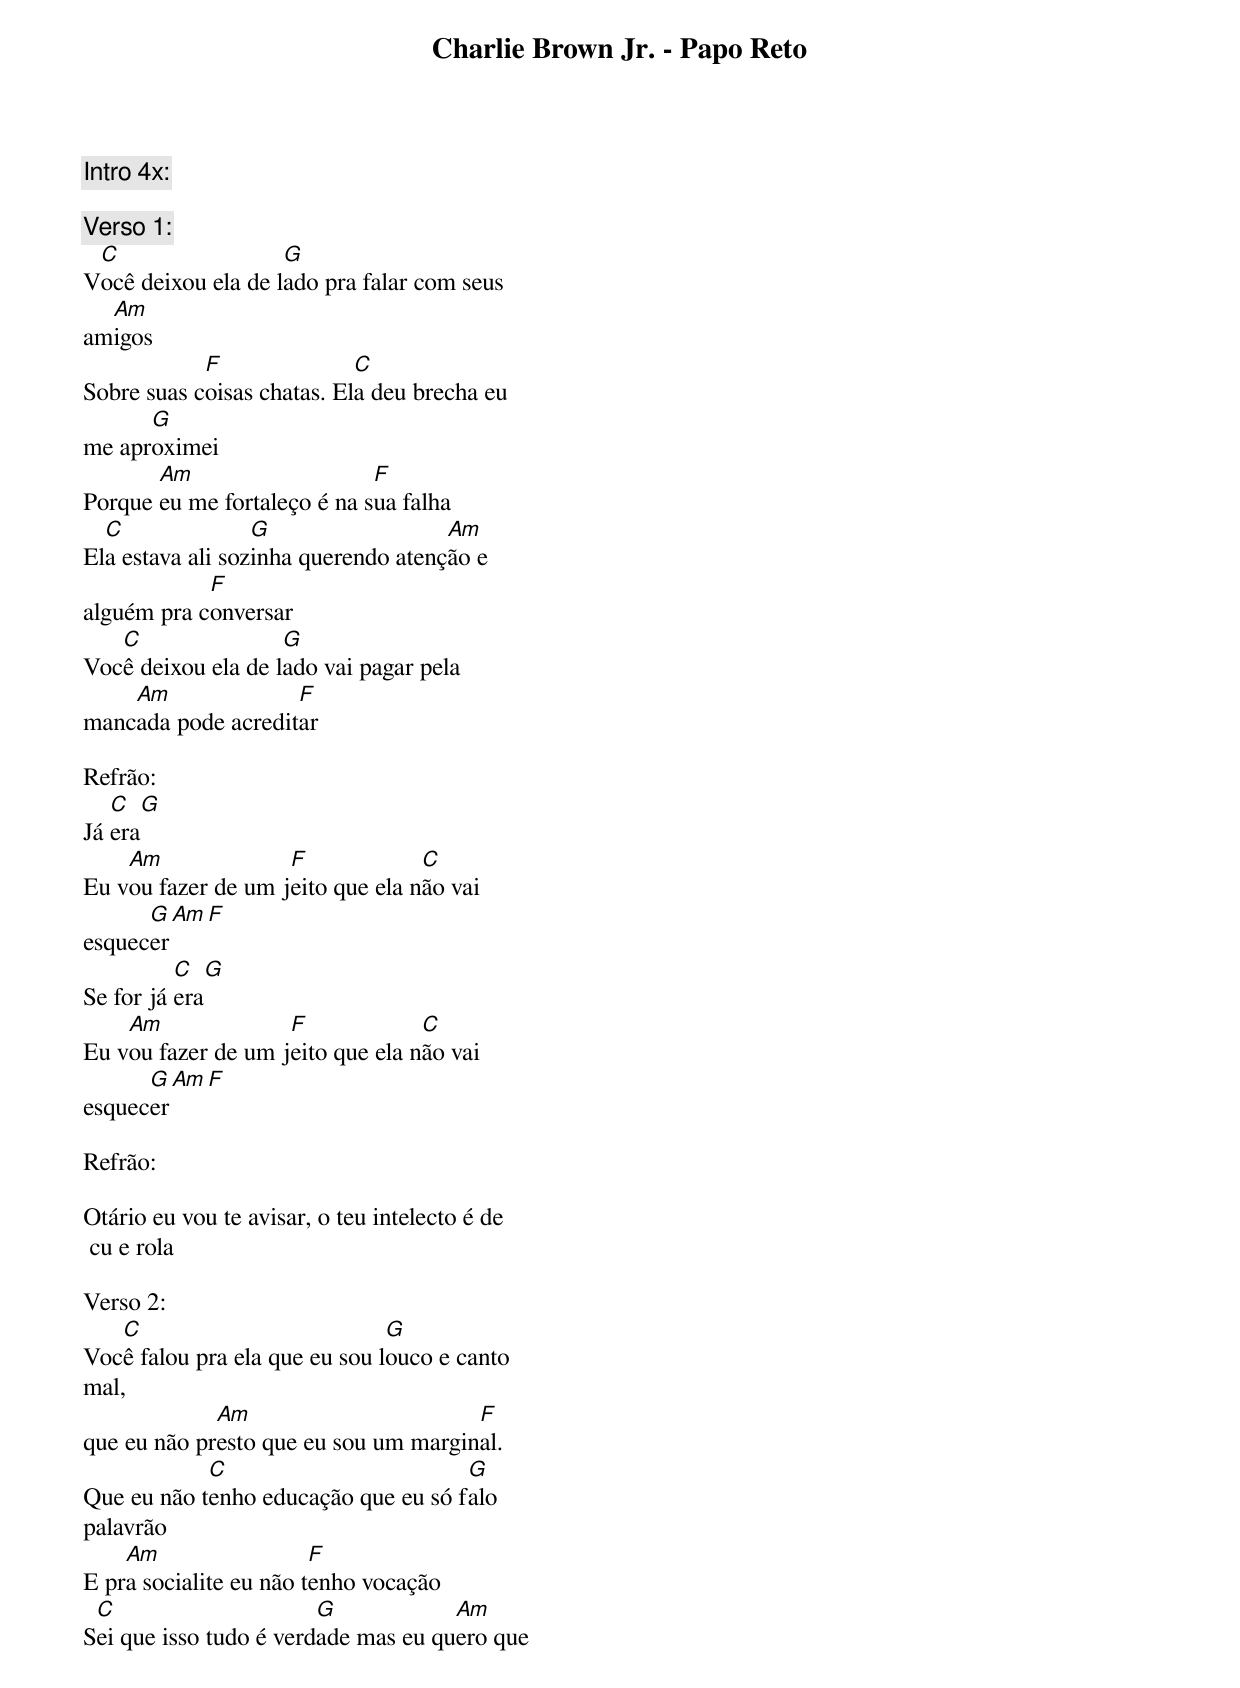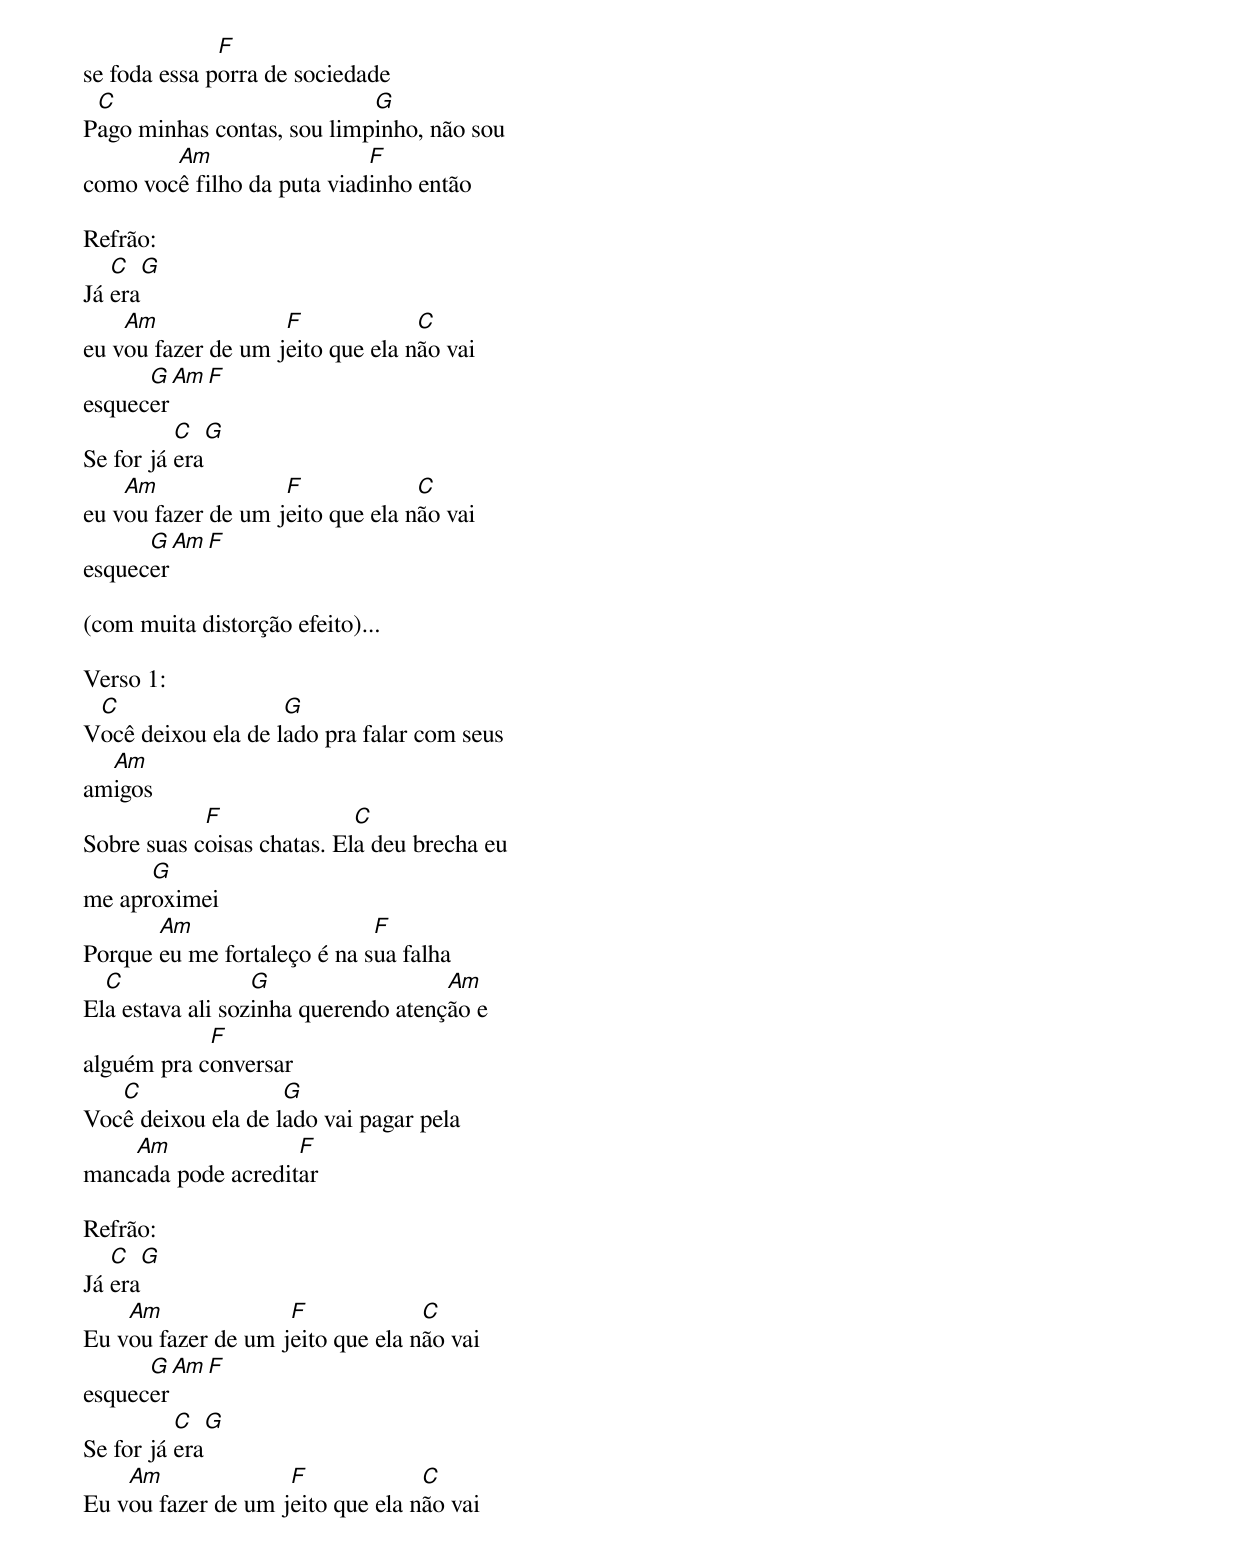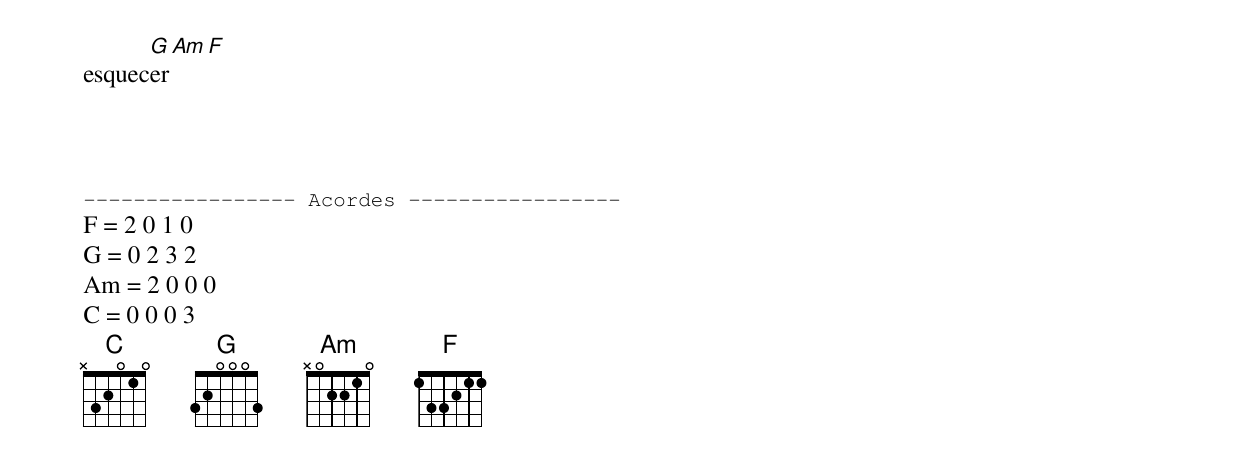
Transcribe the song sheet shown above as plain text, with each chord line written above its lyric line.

Charlie Brown Jr. - Papo Reto

Intro 4x:

Verso 1:
 C                  G
Você deixou ela de lado pra falar com seus
  Am
amigos
            F               C
Sobre suas coisas chatas. Ela deu brecha eu
      G
me aproximei
       Am                    F
Porque eu me fortaleço é na sua falha
  C               G                  Am
Ela estava ali sozinha querendo atenção e
            F
alguém pra conversar
   C                G
Você deixou ela de lado vai pagar pela
    Am              F
mancada pode acreditar

Refrão:
   C   G
Já era
    Am              F             C
Eu vou fazer de um jeito que ela não vai
      G    Am   F
esquecer
          C   G
Se for já era
    Am              F             C
Eu vou fazer de um jeito que ela não vai
      G    Am   F
esquecer

Refrão:

Otário eu vou te avisar, o teu intelecto é de
 cu e rola

Verso 2:
   C                           G
Você falou pra ela que eu sou louco e canto
mal,
             Am                       F
que eu não presto que eu sou um marginal.
            C                        G
Que eu não tenho educação que eu só falo
palavrão
    Am                  F
E pra socialite eu não tenho vocação
 C                      G            Am
Sei que isso tudo é verdade mas eu quero que
              F
se foda essa porra de sociedade
 C                          G
Pago minhas contas, sou limpinho, não sou
        Am                  F
como você filho da puta viadinho então

Refrão:
   C   G
Já era
    Am              F             C
eu vou fazer de um jeito que ela não vai
      G    Am   F
esquecer
          C   G
Se for já era
    Am              F             C
eu vou fazer de um jeito que ela não vai
      G    Am   F
esquecer

(com muita distorção efeito)...

Verso 1:
 C                  G
Você deixou ela de lado pra falar com seus
  Am
amigos
            F               C
Sobre suas coisas chatas. Ela deu brecha eu
      G
me aproximei
       Am                    F
Porque eu me fortaleço é na sua falha
  C               G                  Am
Ela estava ali sozinha querendo atenção e
            F
alguém pra conversar
   C                G
Você deixou ela de lado vai pagar pela
    Am              F
mancada pode acreditar

Refrão:
   C   G
Já era
    Am              F             C
Eu vou fazer de um jeito que ela não vai
      G    Am   F
esquecer
          C   G
Se for já era
    Am              F             C
Eu vou fazer de um jeito que ela não vai
      G    Am   F
esquecer




----------------- Acordes -----------------
F = 2 0 1 0
G = 0 2 3 2
Am = 2 0 0 0
C = 0 0 0 3
